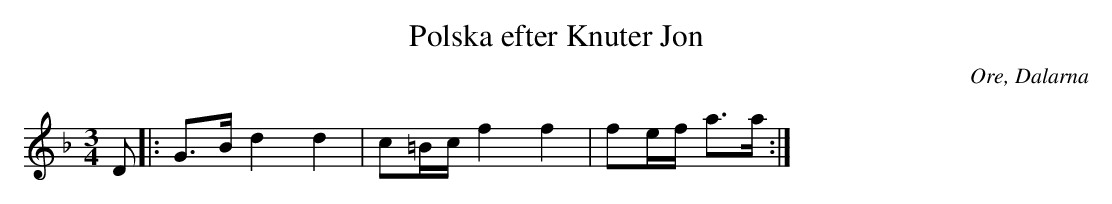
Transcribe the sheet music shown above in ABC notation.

X:1
T:Polska efter Knuter Jon
O:Ore, Dalarna
M:3/4
L:1/8
K:Gdor
D |: G>B d2 d2 | c=B/c/ f2 f2 | fe/f/ a>a :|
